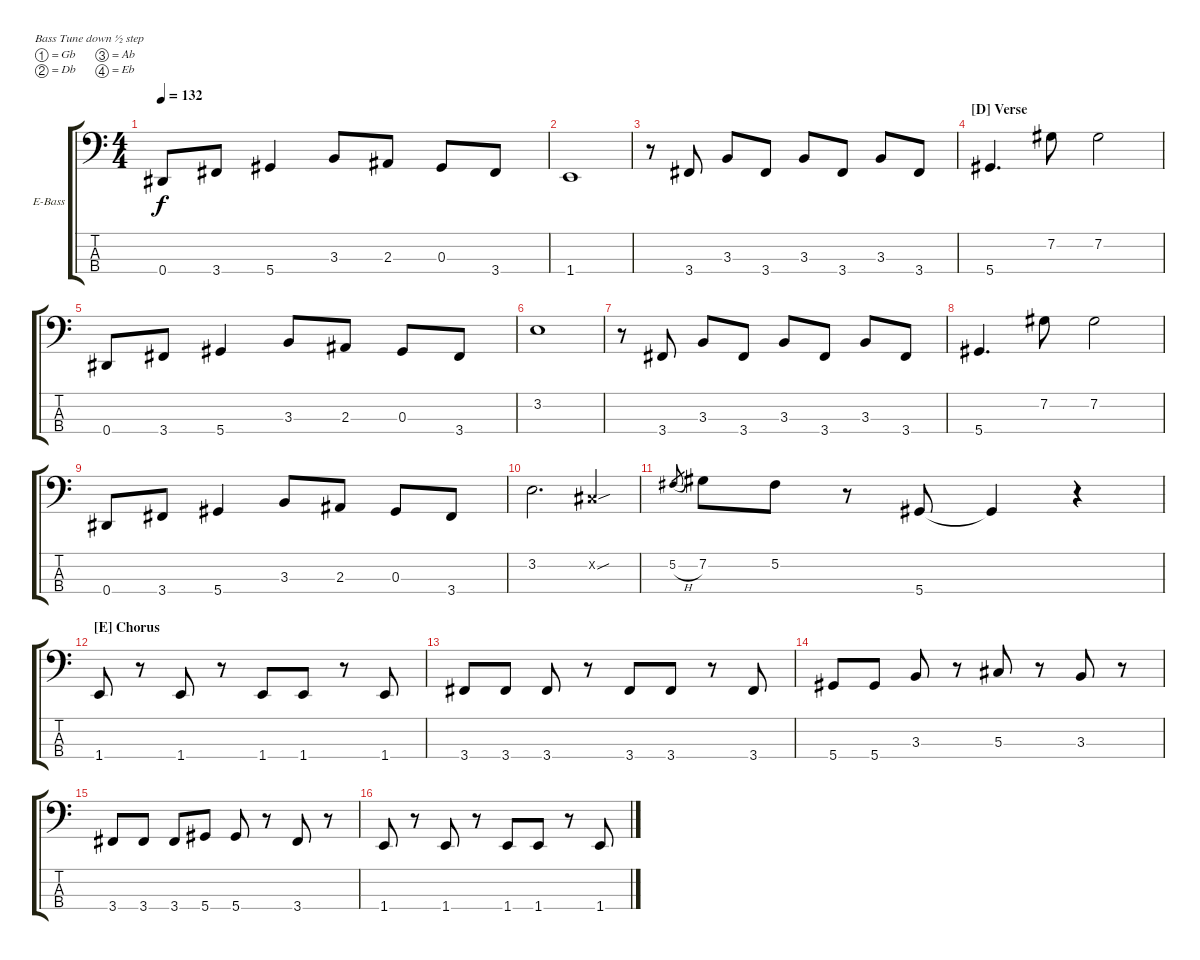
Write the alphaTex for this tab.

\bracketExtendMode groupsimilarinstruments
\firstSystemTrackNameOrientation horizontal
\otherSystemsTrackNameOrientation horizontal
\track ("Bass" "E-Bass") {instrument electricbassfinger}
\staff {score tabs}
\tuning (Gb2 Db2 Ab1 Eb1)
\ts (4 4)
\tempo 132
\clef f4
\scale
0.5
\ks aminor
0.4.8{dy f} 3.4.8 5.4.4 3.3.8 2.3.8 0.3.8 3.4.8 |
\scale
0.5 1.4.1 |
\scale
0.5 r.8 3.4.8 3.3.8 3.4.8 3.3.8 3.4.8 3.3.8 3.4.8 |
\section ("D" "Verse")
\scale
0.5 5.4.4{d} 7.2.8 7.2.2 |
\scale
0.5 0.4.8 3.4.8 5.4.4 3.3.8 2.3.8 0.3.8 3.4.8 |
\scale
0.5 3.2.1 |
\scale
0.5 r.8 3.4.8 3.3.8 3.4.8 3.3.8 3.4.8 3.3.8 3.4.8 |
\scale
0.5 5.4.4{d} 7.2.8 7.2.2 |
\scale
0.5 0.4.8 3.4.8 5.4.4 3.3.8 2.3.8 0.3.8 3.4.8 |
\scale
0.5 3.2.2{d} 0.2{sou x}.4 |
\scale
0.5 5.2{h}.8{gr} 7.2.8 5.2.8 r.8 5.4.8 5.4{t}.4 r.4 |
\section ("E" "Chorus")
\scale
0.5 1.4.8 r.8 1.4.8 r.8 1.4.8 1.4.8 r.8 1.4.8 |
\scale
0.5 3.4.8 3.4.8 3.4.8 r.8 3.4.8 3.4.8 r.8 3.4.8 |
\scale
0.5 5.4.8 5.4.8 3.3.8 r.8 5.3.8 r.8 3.3.8 r.8 |
\scale
0.523077 3.4.8 3.4.8 3.4.8 5.4.8 5.4.8 r.8 3.4.8 r.8 |
\scale
0.476923 1.4.8 r.8 1.4.8 r.8 1.4.8 1.4.8 r.8 1.4.8
